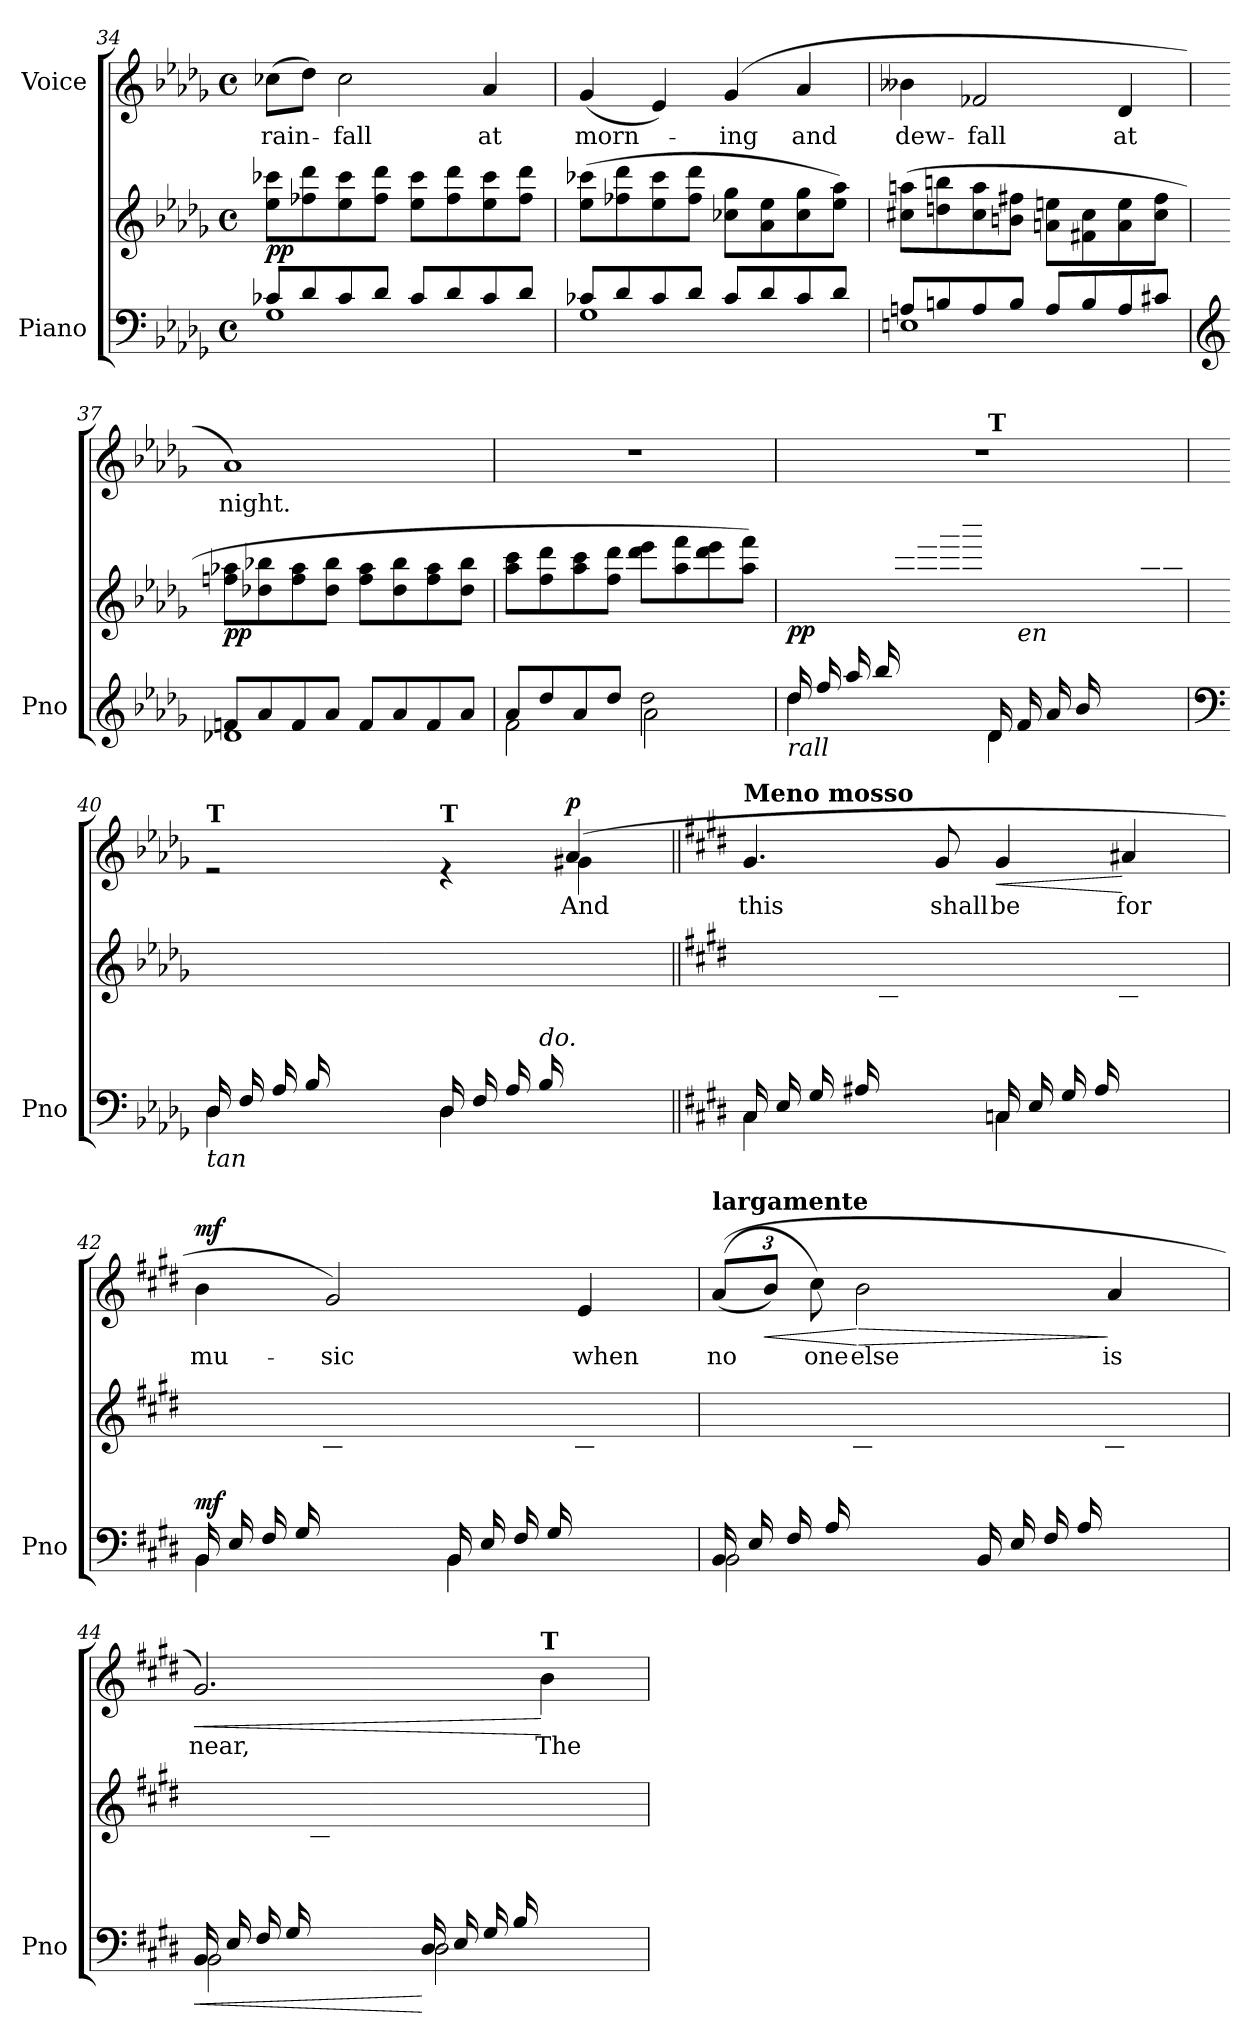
**kern	**kern	**dynam	**kern	**text	**dynam
*part2	*part2	*part2	*part1	*part1	*part1
*staff3	*staff2	*staff2/3	*staff1	*staff1	*staff1
*I"Piano	*	*	*I"Voice	*	*
*I'Pno	*	*	*	*	*
*clefF4	*clefG2	*	*clefG2	*	*
*k[b-e-a-d-g-]	*k[b-e-a-d-g-]	*	*k[b-e-a-d-g-]	*	*
*M4/4	*M4/4	*	*M4/4	*	*
*met(c)	*met(c)	*	*met(c)	*	*
=34	=34	=34	=34	=34	=34
*^	*	*	*	*	*
!	!	!	!LO:DY:b	!	!LO:LY:b	!
8c-X/L	1G-	8ee-\ 8ccc-X\L	pp	(>8cc-X\L	rain-	.
8d-/	.	8ff-X\ 8ddd-\	.	8dd-\J)	.	.
!	!	!	!	!	!LO:LY:b	!
8c-/	.	8ee-\ 8ccc-\	.	2cc-\	-fall	.
8d-/J	.	8ff-\ 8ddd-\J	.	.	.	.
8c-/L	.	8ee-\ 8ccc-\L	.	.	.	.
8d-/	.	8ff-\ 8ddd-\	.	.	.	.
!	!	!	!	!	!LO:LY:b	!
8c-/	.	8ee-\ 8ccc-\	.	4a-/	at	.
8d-/J	.	8ff-\ 8ddd-\J	.	.	.	.
!!LO:LB:g=z
=35	=35	=35	=35	=35	=35	=35
!	!	!	!	!	!LO:LY:b	!
8c-X/L	1G-	(>8ee-\ 8ccc-X\L	.	(<4g-/	morn-	.
8d-/	.	8ff-X\ 8ddd-\	.	.	.	.
8c-/	.	8ee-\ 8ccc-\	.	4e-/)	.	.
8d-/J	.	8ff-\ 8ddd-\J	.	.	.	.
!	!	!	!	!	!LO:LY:b	!
8c-/L	.	8cc-X\ 8gg-\L	.	(>4g-/	-ing	.
8d-/	.	8a-\ 8ee-\	.	.	.	.
!	!	!	!	!	!LO:LY:b	!
8c-/	.	8cc-\ 8gg-\	.	4a-/	and	.
8d-/J	.	8ee-\ 8aa-\J)	.	.	.	.
=36	=36	=36	=36	=36	=36	=36
!	!	!	!	!	!LO:LY:b	!
8An/L	1En	(>8cc#X\ 8aan\L	.	4b--X\	dew-	.
8Bn/	.	8ddn\ 8bbn\	.	.	.	.
!	!	!	!	!	!LO:LY:b	!
8A/	.	8cc#\ 8aa\	.	2f-X/	-fall	.
8B/J	.	8bn\ 8ff#X\J	.	.	.	.
8A/L	.	8an\ 8een\L	.	.	.	.
8B/	.	8f#X\ 8cc#\	.	.	.	.
!	!	!	!	!	!LO:LY:b	!
8A/	.	8a\ 8ee\	.	4d-/	at	.
8c#X/J	.	8cc#\ 8ff#\J	.	.	.	.
=37	=37	=37	=37	=37	=37	=37
*clefG2	*	*	*	*	*	*
!	!	!	!LO:DY:b	!	!LO:LY:b	!
8fn/L	1d-X	8ffn\ 8aa-X\L	pp	1a-)	night.	.
8a-/	.	8dd-X\ 8bb-X\	.	.	.	.
8f/	.	8ff\ 8aa-\	.	.	.	.
8a-/J	.	8dd-\ 8bb-\J	.	.	.	.
8f/L	.	8ff\ 8aa-\L	.	.	.	.
8a-/	.	8dd-\ 8bb-\	.	.	.	.
8f/	.	8ff\ 8aa-\	.	.	.	.
8a-/J	.	8dd-\ 8bb-\J	.	.	.	.
!!LO:LB:g=z
=38	=38	=38	=38	=38	=38	=38
8a-/L	2f\	8aa-\ 8ccc\L	.	1r	.	.
8dd-/	.	8ff\ 8ddd-\	.	.	.	.
8a-/	.	8aa-\ 8ccc\	.	.	.	.
8dd-/J	.	8ff\ 8ddd-\J	.	.	.	.
2dd-\	2a-\	8ddd-\ 8eee-\L	.	.	.	.
.	.	8aa-\ 8fff\	.	.	.	.
.	.	8ddd-\ 8eee-\	.	.	.	.
.	.	8aa-\ 8fff\J)	.	.	.	.
=39	=39	=39	=39	=39	=39	=39
*	*^	*	*	*	*	*
!	!	!	!	!	!LO:TX:a:B:t=T	!	!
!LO:TX:b:i:t=rall	!	!	!	!	!	!	!
!	!	!	!	!LO:DY:b	!	!	!
*	*	*	*	*	*^	*	*
(>16dd-/LL	1reyy	4dd-\	4ryy	pp	1r	2ryy	.	.
16ff/	.	.	.	.	.	.	.	.
16aa-/	.	.	.	.	.	.	.	.
16bb-/	.	.	.	.	.	.	.	.
4ryy	.	4ryy	16ddd-\	.	.	.	.	.
.	.	.	16fff\	.	.	.	.	.
.	.	.	16aaa-\	.	.	.	.	.
.	.	.	16bbb-\JJ)	.	.	.	.	.
!	!	!	!	!	!	!LO:TX:a:B:t=T	!	!
(>16d-/LL	.	4d-\	16ryy	.	.	2ryy	.	.
!	!	!	!LO:TX:b:i:t=en	!	!	!	!	!
16f/	.	.	8.ryy	.	.	.	.	.
16a-/	.	.	.	.	.	.	.	.
16b-/	.	.	.	.	.	.	.	.
4ryy	.	4ryy	16dd-\	.	.	.	.	.
.	.	.	16ff\	.	.	.	.	.
.	.	.	16aa-\	.	.	.	.	.
.	.	.	16bb-\JJ)	.	.	.	.	.
*v	*v	*v	*	*	*	*	*	*
=40	=40	=40	=40	=40	=40	=40
*clefF4	*	*	*	*	*	*
*^	*	*	*	*	*	*
!	!	!	!	!LO:TX:a:B:t=T	!	!	!
!LO:TX:b:i:t=tan	!	!	!	!	!	!	!
(>16D-/LL	4D-\	4ryy	.	2re	2.ryy	.	.
16F/	.	.	.	.	.	.	.
16A-/	.	.	.	.	.	.	.
16B-/	.	.	.	.	.	.	.
4ryy	4ryy	16d-\	.	.	.	.	.
.	.	16f\	.	.	.	.	.
.	.	16a-\	.	.	.	.	.
.	.	16b-\JJ)	.	.	.	.	.
!	!	!	!	!LO:TX:a:B:t=T	!	!	!
(>16D-/LL	4D-\	8.ryy	.	4re	.	.	.
16F/	.	.	.	.	.	.	.
16A-/	.	.	.	.	.	.	.
!	!	!LO:TX:b:i:t=do.	!	!	!	!	!
16B-/	.	16ryy	.	.	.	.	.
!	!	!	!	!	!	!LO:LY:b	!LO:DY:a
4ryy	4ryy	16d-\	.	(>4a-/	4g#X\	And	p
.	.	16f\	.	.	.	.	.
.	.	16a-\	.	.	.	.	.
.	.	16b-\JJ)	.	.	.	.	.
*	*	*	*	*v	*v	*	*
!!LO:PB:g=z
=41||	=41||	=41||	=41||	=41||	=41||	=41||
*k[f#c#g#d#]	*	*k[f#c#g#d#]	*	*k[f#c#g#d#]	*	*
!	!	!	!	!LO:TX:a:B:t=Meno mosso	!	!
!	!	!	!	!	!LO:LY:b	!
(>16C#/LL	4C#\	4ryy	.	4.g#/	this	.
16E/	.	.	.	.	.	.
16G#/	.	.	.	.	.	.
16A#X/	.	.	.	.	.	.
4ryy	4ryy	16c#\	.	.	.	.
.	.	16e\	.	.	.	.
!	!	!	!	!	!LO:LY:b	!
.	.	16g#\	.	8g#/	shall	.
.	.	16a#X\JJ)	.	.	.	.
!	!	!	!	!	!LO:LY:b	!LO:HP:b
(>16C#/LL	4Cn\	4ryy	.	4g#/	be	<
16E/	.	.	.	.	.	.
16G#/	.	.	.	.	.	.
16A#/	.	.	.	.	.	.
!	!	!	!	!	!LO:LY:b	!
4ryy	4ryy	16cn\	.	4a#X/	for	[
.	.	16e\	.	.	.	.
.	.	16g#\	.	.	.	.
.	.	16a#\JJ)	.	.	.	.
=42	=42	=42	=42	=42	=42	=42
!	!	!	!LO:DY:a=2	!	!LO:LY:b	!LO:DY:a
(>16BB/LL	4BB\	4ryy	mf	4b\	mu-	mf
16E/	.	.	.	.	.	.
16F#/	.	.	.	.	.	.
16G#/	.	.	.	.	.	.
!	!	!	!	!	!LO:LY:b	!
4ryy	4ryy	16B\	.	2g#/)	-sic	.
.	.	16e\	.	.	.	.
.	.	16f#\	.	.	.	.
.	.	16g#\JJ)	.	.	.	.
(>16BB/LL	4BB\	4ryy	.	.	.	.
16E/	.	.	.	.	.	.
16F#/	.	.	.	.	.	.
16G#/	.	.	.	.	.	.
!	!	!	!	!	!LO:LY:b	!
4ryy	4ryy	16B\	.	4e/	when	.
.	.	16e\	.	.	.	.
.	.	16f#\	.	.	.	.
.	.	16b\JJ)	.	.	.	.
!!LO:LB:g=z
=43	=43	=43	=43	=43	=43	=43
*	*^	*	*	*	*	*
*	*	*	*	*	*Xbrackettup	*	*
!	!	!	!	!	!LO:TX:a:B:t=largamente	!	!
!	!	!	!	!	!	!LO:LY:b	!
(>16BB/LL	2ryy	2BB\	4ryy	.	(<(>(>12a/L	no	.
16E/	.	.	.	.	.	.	.
!	!	!	!	!	!	!	!LO:HP:b
.	.	.	.	.	12b/J)	.	<
16F#/	.	.	.	.	.	.	.
!	!	!	!	!	!	!LO:LY:b	!
.	.	.	.	.	12cc#\)	one	.
16A/	.	.	.	.	.	.	.
!	!	!	!	!	!	!LO:LY:b	!LO:HP:n=1:b
4ryy	.	.	16c#\	.	2b\	else	[ >
.	.	.	16e\	.	.	.	.
.	.	.	16f#\	.	.	.	.
.	.	.	16a\JJ)	.	.	.	.
(>16BB/LL	2ryy	2ryy	4ryy	.	.	.	.
16E/	.	.	.	.	.	.	.
16F#/	.	.	.	.	.	.	.
16A/	.	.	.	.	.	.	.
!	!	!	!	!	!	!LO:LY:b	!
4ryy	.	.	16B\	.	4a/	is	]
.	.	.	16e\	.	.	.	.
.	.	.	16f#\	.	.	.	.
.	.	.	16a\JJ)	.	.	.	.
=44	=44	=44	=44	=44	=44	=44	=44
!	!	!	!	!LO:HP:b=2	!	!LO:LY:b	!LO:HP:b
(>16BB/LL	2ryy	2BB\	4ryy	<	2.g#/)	near,	<
16E/	.	.	.	.	.	.	.
16F#/	.	.	.	.	.	.	.
16G#/	.	.	.	.	.	.	.
4ryy	.	.	16B\	.	.	.	.
.	.	.	16e\	.	.	.	.
.	.	.	16f#\	.	.	.	.
.	.	.	16g#\JJ)	.	.	.	.
(>16D#/LL	2ryy	2D#\	4ryy	[	.	.	.
16E/	.	.	.	.	.	.	.
16G#/	.	.	.	.	.	.	.
16B/	.	.	.	.	.	.	.
!	!	!	!	!	!LO:TX:a:B:t=T	!	!
!	!	!	!	!	!	!LO:LY:b	!
4ryy	.	.	16e\	.	4b\	The	[
.	.	.	16f#\	.	.	.	.
.	.	.	16g#\	.	.	.	.
.	.	.	16b\JJ)	.	.	.	.
*v	*v	*v	*	*	*	*	*
=	=	=	=	=	=
*-	*-	*-	*-	*-	*-
